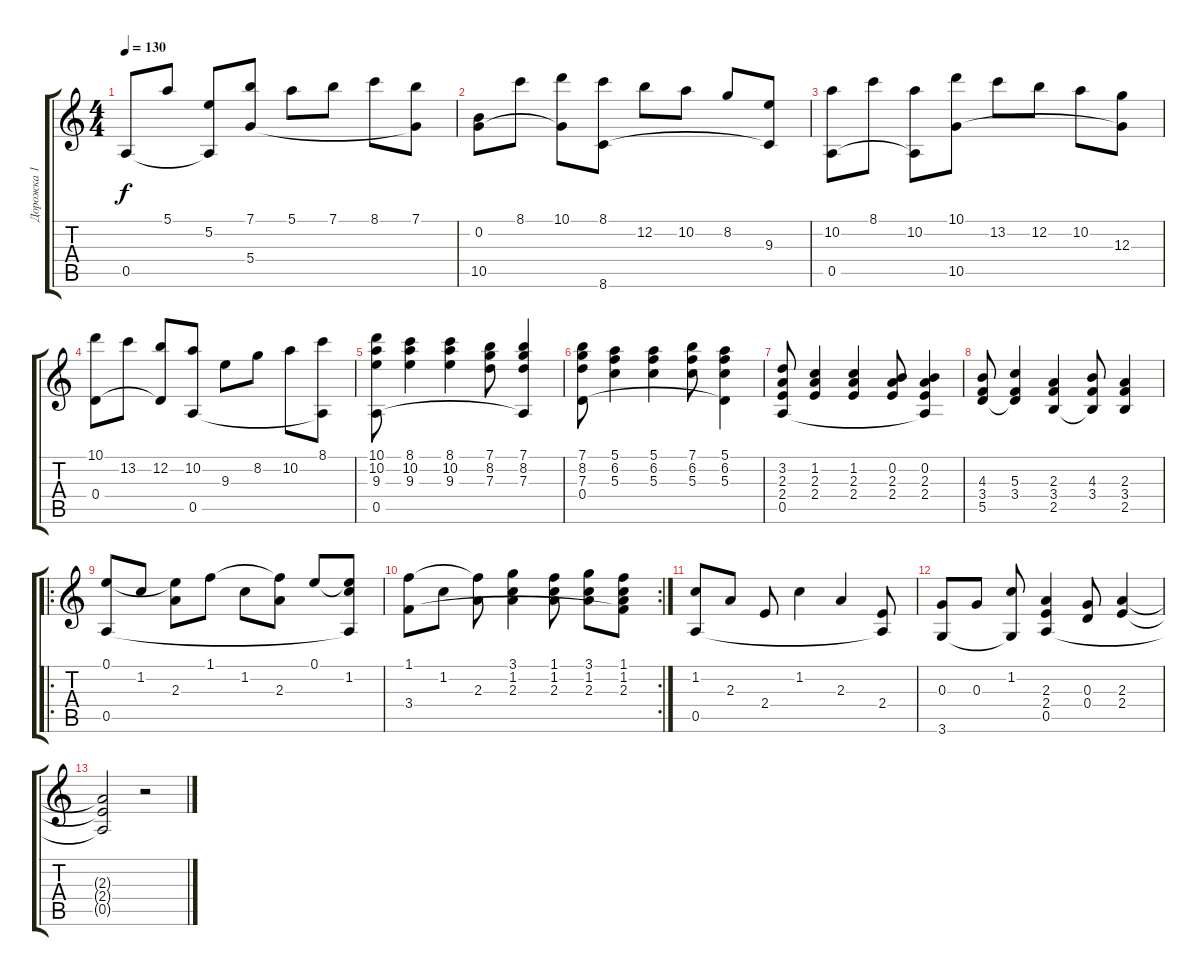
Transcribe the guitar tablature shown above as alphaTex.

\track ("Дорожка 1" "Дорожка 1") {instrument acousticguitarnylon}
\staff {score tabs}
\tuning (E4 B3 G3 D3 A2 E2) {hide}
\ts (4 4)
\tempo 130
\clef g2
\ks aminor
0.5.8{dy f} 5.1.8 (5.2 0.5{t}).8 (7.1 5.4).8 5.1.8 7.1.8 8.1.8 (7.1 5.4{t}).8 |
(0.2 10.5).8 8.1.8 (10.1 10.5{t}).8 (8.1 8.6).8 12.2.8 10.2.8 8.2.8 (9.3 8.6{t}).8 |
(10.2 0.5).8 8.1.8 (10.2 0.5{t}).8 (10.1 10.5).8 13.2.8 12.2.8 10.2.8 (12.3 10.5{t}).8 |
(10.1 0.4).8 13.2.8 (12.2 0.4{t}).8 (10.2 0.5).8 9.3.8 8.2.8 10.2.8 (8.1 0.5{t}).8 |
(10.1 10.2 9.3 0.5).8 (8.1 10.2 9.3).4 (8.1 10.2 9.3).4 (7.1 8.2 7.3).8 (7.1 8.2 7.3 0.5{t}).4 |
(7.1 8.2 7.3 0.4).8 (5.1 6.2 5.3).4 (5.1 6.2 5.3).4 (7.1 6.2 5.3).8 (5.1 6.2 5.3 0.4{t}).4 |
(3.2 2.3 2.4 0.5).8 (1.2 2.3 2.4).4 (1.2 2.3 2.4).4 (0.2 2.3 2.4).8 (0.2 2.3 2.4 0.5{t}).4 |
(4.3 3.4 5.5).8 (5.3 3.4 5.5{t}).4 (2.3 3.4 2.5).4 (4.3 3.4 2.5{t}).8 (2.3 3.4 2.5).4 |
\ro
(0.1 0.5).8 1.2.8 (0.1{t} 2.3).8 1.1.8 1.2.8 (1.1{t} 2.3).8 0.1.8 (0.1{t} 1.2 0.5{t}).8 |
\rc 2
(1.1 3.4).8 1.2.8 (1.1{t} 2.3).8 (3.1 1.2 2.3).4 (1.1 1.2 2.3).8 (3.1 1.2 2.3).8 (1.1 1.2 2.3 3.4{t}).8 |
(1.2 0.5).8 2.3.8 2.4.8 1.2.4 2.3.4 (2.4 0.5{t}).8 |
(0.3 3.6).8 0.3.8 (1.2 3.6{t}).8 (2.3 2.4 0.5).4 (0.3 0.4).8 (2.3 2.4).4 |
(2.3{t} 2.4{t} 0.5{t}).2 r.2
